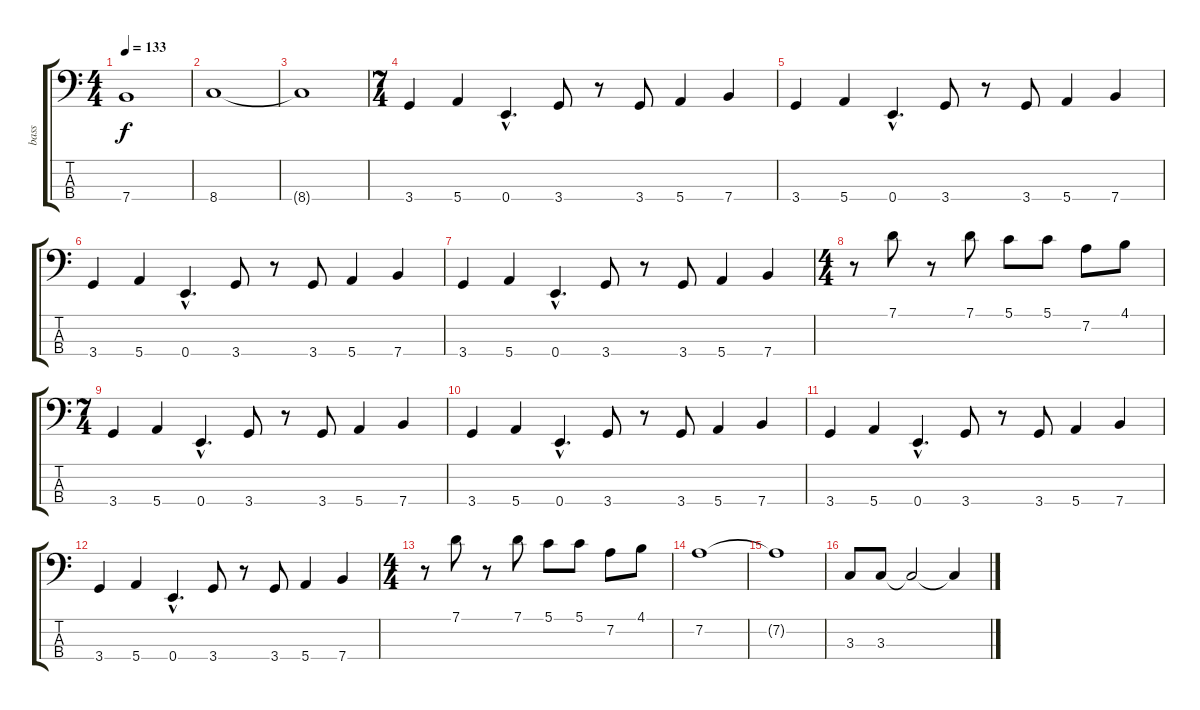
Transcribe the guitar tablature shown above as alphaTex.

\track ("bass" "bass") {instrument electricbassfinger}
\staff {score tabs}
\tuning (G2 D2 A1 E1) {hide}
\ts (4 4)
\tempo 133
\clef f4
\ks c
7.4.1{dy f} |
8.4.1 |
8.4{t}.1 |
\ts (7 4)
3.4.4 5.4.4 0.4{hac}.4{d} 3.4.8 r.8 3.4.8 5.4.4 7.4.4 |
3.4.4 5.4.4 0.4{hac}.4{d} 3.4.8 r.8 3.4.8 5.4.4 7.4.4 |
3.4.4 5.4.4 0.4{hac}.4{d} 3.4.8 r.8 3.4.8 5.4.4 7.4.4 |
3.4.4 5.4.4 0.4{hac}.4{d} 3.4.8 r.8 3.4.8 5.4.4 7.4.4 |
\ts (4 4)
r.8 7.1.8 r.8 7.1.8 5.1.8 5.1.8 7.2.8 4.1.8 |
\ts (7 4)
3.4.4 5.4.4 0.4{hac}.4{d} 3.4.8 r.8 3.4.8 5.4.4 7.4.4 |
3.4.4 5.4.4 0.4{hac}.4{d} 3.4.8 r.8 3.4.8 5.4.4 7.4.4 |
3.4.4 5.4.4 0.4{hac}.4{d} 3.4.8 r.8 3.4.8 5.4.4 7.4.4 |
3.4.4 5.4.4 0.4{hac}.4{d} 3.4.8 r.8 3.4.8 5.4.4 7.4.4 |
\ts (4 4)
r.8 7.1.8 r.8 7.1.8 5.1.8 5.1.8 7.2.8 4.1.8 |
7.2.1 |
7.2{t}.1 |
3.3.8 3.3.8 3.3{t}.2 3.3{t}.4
